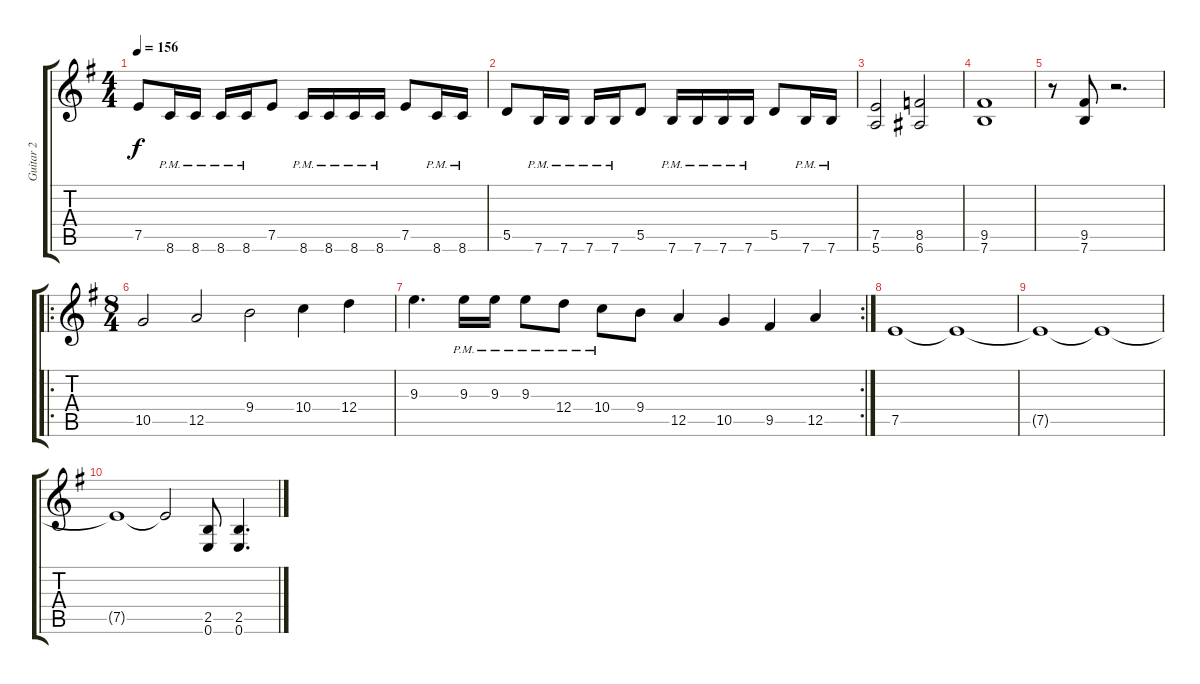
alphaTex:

\track ("Guitar 2" "Guitar 2") {instrument distortionguitar}
\staff {score tabs}
\tuning (E4 B3 G3 D3 A2 E2) {hide}
\ts (4 4)
\tempo 156
\clef g2
\ks g
7.5.8{dy f} 8.6{pm}.16 8.6{pm}.16 8.6{pm}.16 8.6{pm}.16 7.5.8 8.6{pm}.16 8.6{pm}.16 8.6{pm}.16 8.6{pm}.16 7.5.8 8.6{pm}.16 8.6{pm}.16 |
5.5.8 7.6{pm}.16 7.6{pm}.16 7.6{pm}.16 7.6{pm}.16 5.5.8 7.6{pm}.16 7.6{pm}.16 7.6{pm}.16 7.6{pm}.16 5.5.8 7.6{pm}.16 7.6{pm}.16 |
(7.5 5.6).2 (8.5 6.6).2 |
(9.5 7.6).1 |
r.8 (9.5 7.6).8 r.2{d} |
\ro
\ts (8 4)
10.5.2 12.5.2 9.4.2 10.4.4 12.4.4 |
\rc 2
9.3.4{d} 9.3{pm}.16 9.3{pm}.16 9.3{pm}.8 12.4{pm}.8 10.4{pm}.8 9.4.8 12.5.4 10.5.4 9.5.4 12.5.4 |
7.5.1 7.5{t}.1 |
7.5{t}.1 7.5{t}.1 |
7.5{t}.1 7.5{t}.2 (2.5 0.6).8 (2.5 0.6).4{d}
